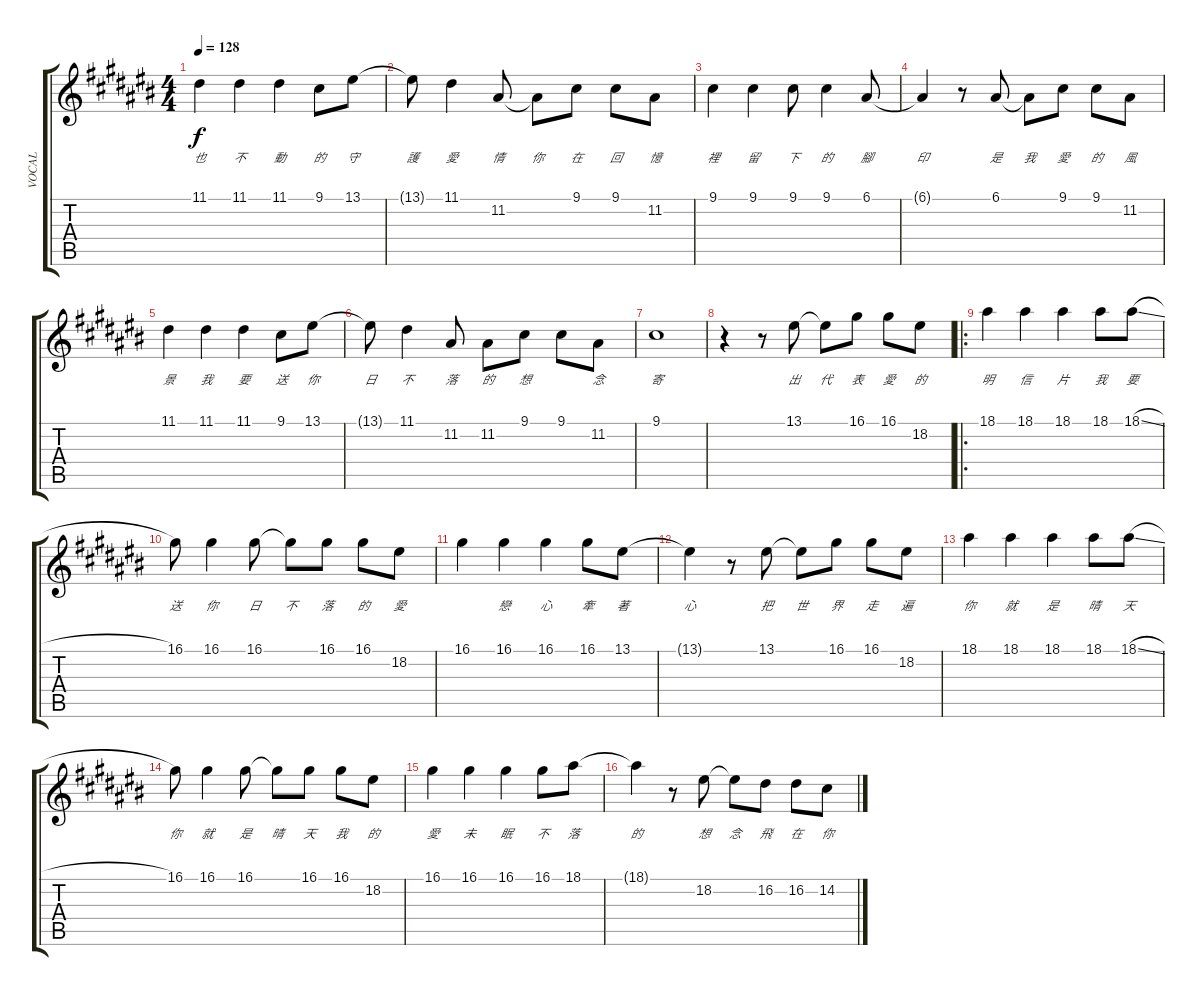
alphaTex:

\track ("VOCAL" "VOCAL") {instrument musicbox}
\staff {score tabs}
\tuning (E4 B3 G3 D3 A2 E2) {hide}
\ts (4 4)
\tempo 128
\clef g2
\ks c#
11.1.4{lyrics (0 "也") lyrics (1 "") lyrics (2 "") lyrics (3 "") lyrics (4 "") dy f} 11.1.4{lyrics (0 "不") lyrics (1 "") lyrics (2 "") lyrics (3 "") lyrics (4 "")} 11.1.4{lyrics (0 "動") lyrics (1 "") lyrics (2 "") lyrics (3 "") lyrics (4 "")} 9.1.8{lyrics (0 "的") lyrics (1 "") lyrics (2 "") lyrics (3 "") lyrics (4 "")} 13.1.8{lyrics (0 "守") lyrics (1 "") lyrics (2 "") lyrics (3 "") lyrics (4 "")} |
13.1{t}.8{lyrics (0 "護") lyrics (1 "") lyrics (2 "") lyrics (3 "") lyrics (4 "")} 11.1.4{lyrics (0 "愛") lyrics (1 "") lyrics (2 "") lyrics (3 "") lyrics (4 "")} 11.2.8{lyrics (0 "情") lyrics (1 "") lyrics (2 "") lyrics (3 "") lyrics (4 "")} 11.2{t}.8{lyrics (0 "你") lyrics (1 "") lyrics (2 "") lyrics (3 "") lyrics (4 "")} 9.1.8{lyrics (0 "在") lyrics (1 "") lyrics (2 "") lyrics (3 "") lyrics (4 "")} 9.1.8{lyrics (0 "回") lyrics (1 "") lyrics (2 "") lyrics (3 "") lyrics (4 "")} 11.2.8{lyrics (0 "憶") lyrics (1 "") lyrics (2 "") lyrics (3 "") lyrics (4 "")} |
9.1.4{lyrics (0 "裡") lyrics (1 "") lyrics (2 "") lyrics (3 "") lyrics (4 "")} 9.1.4{lyrics (0 "留") lyrics (1 "") lyrics (2 "") lyrics (3 "") lyrics (4 "")} 9.1.8{lyrics (0 "下") lyrics (1 "") lyrics (2 "") lyrics (3 "") lyrics (4 "")} 9.1.4{lyrics (0 "的") lyrics (1 "") lyrics (2 "") lyrics (3 "") lyrics (4 "")} 6.1.8{lyrics (0 "腳") lyrics (1 "") lyrics (2 "") lyrics (3 "") lyrics (4 "")} |
6.1{t}.4{lyrics (0 "印") lyrics (1 "") lyrics (2 "") lyrics (3 "") lyrics (4 "")} r.8 6.1.8{lyrics (0 "是") lyrics (1 "") lyrics (2 "") lyrics (3 "") lyrics (4 "")} 6.1{t}.8{lyrics (0 "我") lyrics (1 "") lyrics (2 "") lyrics (3 "") lyrics (4 "")} 9.1.8{lyrics (0 "愛") lyrics (1 "") lyrics (2 "") lyrics (3 "") lyrics (4 "")} 9.1.8{lyrics (0 "的") lyrics (1 "") lyrics (2 "") lyrics (3 "") lyrics (4 "")} 11.2.8{lyrics (0 "風") lyrics (1 "") lyrics (2 "") lyrics (3 "") lyrics (4 "")} |
11.1.4{lyrics (0 "景") lyrics (1 "") lyrics (2 "") lyrics (3 "") lyrics (4 "")} 11.1.4{lyrics (0 "我") lyrics (1 "") lyrics (2 "") lyrics (3 "") lyrics (4 "")} 11.1.4{lyrics (0 "要") lyrics (1 "") lyrics (2 "") lyrics (3 "") lyrics (4 "")} 9.1.8{lyrics (0 "送") lyrics (1 "") lyrics (2 "") lyrics (3 "") lyrics (4 "")} 13.1.8{lyrics (0 "你") lyrics (1 "") lyrics (2 "") lyrics (3 "") lyrics (4 "")} |
13.1{t}.8{lyrics (0 "日") lyrics (1 "") lyrics (2 "") lyrics (3 "") lyrics (4 "")} 11.1.4{lyrics (0 "不") lyrics (1 "") lyrics (2 "") lyrics (3 "") lyrics (4 "")} 11.2.8{lyrics (0 "落") lyrics (1 "") lyrics (2 "") lyrics (3 "") lyrics (4 "")} 11.2.8{lyrics (0 "的") lyrics (1 "") lyrics (2 "") lyrics (3 "") lyrics (4 "")} 9.1.8{lyrics (0 "想") lyrics (1 "") lyrics (2 "") lyrics (3 "") lyrics (4 "")} 9.1.8{lyrics (0 "") lyrics (1 "") lyrics (2 "") lyrics (3 "") lyrics (4 "")} 11.2.8{lyrics (0 "念") lyrics (1 "") lyrics (2 "") lyrics (3 "") lyrics (4 "")} |
9.1.1{lyrics (0 "寄") lyrics (1 "") lyrics (2 "") lyrics (3 "") lyrics (4 "")} |
r.4 r.8 13.1.8{lyrics (0 "出") lyrics (1 "") lyrics (2 "") lyrics (3 "") lyrics (4 "")} 13.1{t}.8{lyrics (0 "代") lyrics (1 "") lyrics (2 "") lyrics (3 "") lyrics (4 "")} 16.1.8{lyrics (0 "表") lyrics (1 "") lyrics (2 "") lyrics (3 "") lyrics (4 "")} 16.1.8{lyrics (0 "愛") lyrics (1 "") lyrics (2 "") lyrics (3 "") lyrics (4 "")} 18.2.8{lyrics (0 "的") lyrics (1 "") lyrics (2 "") lyrics (3 "") lyrics (4 "")} |
\ro
18.1.4{lyrics (0 "明") lyrics (1 "") lyrics (2 "") lyrics (3 "") lyrics (4 "")} 18.1.4{lyrics (0 "信") lyrics (1 "") lyrics (2 "") lyrics (3 "") lyrics (4 "")} 18.1.4{lyrics (0 "片") lyrics (1 "") lyrics (2 "") lyrics (3 "") lyrics (4 "")} 18.1.8{lyrics (0 "我") lyrics (1 "") lyrics (2 "") lyrics (3 "") lyrics (4 "")} 18.1{sl}.8{lyrics (0 "要") lyrics (1 "") lyrics (2 "") lyrics (3 "") lyrics (4 "")} |
16.1.8{lyrics (0 "送") lyrics (1 "") lyrics (2 "") lyrics (3 "") lyrics (4 "")} 16.1.4{lyrics (0 "你") lyrics (1 "") lyrics (2 "") lyrics (3 "") lyrics (4 "")} 16.1.8{lyrics (0 "日") lyrics (1 "") lyrics (2 "") lyrics (3 "") lyrics (4 "")} 16.1{t}.8{lyrics (0 "不") lyrics (1 "") lyrics (2 "") lyrics (3 "") lyrics (4 "")} 16.1.8{lyrics (0 "落") lyrics (1 "") lyrics (2 "") lyrics (3 "") lyrics (4 "")} 16.1.8{lyrics (0 "的") lyrics (1 "") lyrics (2 "") lyrics (3 "") lyrics (4 "")} 18.2.8{lyrics (0 "愛") lyrics (1 "") lyrics (2 "") lyrics (3 "") lyrics (4 "")} |
16.1.4{lyrics (0 "") lyrics (1 "") lyrics (2 "") lyrics (3 "") lyrics (4 "")} 16.1.4{lyrics (0 "戀") lyrics (1 "") lyrics (2 "") lyrics (3 "") lyrics (4 "")} 16.1.4{lyrics (0 "心") lyrics (1 "") lyrics (2 "") lyrics (3 "") lyrics (4 "")} 16.1.8{lyrics (0 "牽") lyrics (1 "") lyrics (2 "") lyrics (3 "") lyrics (4 "")} 13.1.8{lyrics (0 "著") lyrics (1 "") lyrics (2 "") lyrics (3 "") lyrics (4 "")} |
13.1{t}.4{lyrics (0 "心") lyrics (1 "") lyrics (2 "") lyrics (3 "") lyrics (4 "")} r.8 13.1.8{lyrics (0 "把") lyrics (1 "") lyrics (2 "") lyrics (3 "") lyrics (4 "")} 13.1{t}.8{lyrics (0 "世") lyrics (1 "") lyrics (2 "") lyrics (3 "") lyrics (4 "")} 16.1.8{lyrics (0 "界") lyrics (1 "") lyrics (2 "") lyrics (3 "") lyrics (4 "")} 16.1.8{lyrics (0 "走") lyrics (1 "") lyrics (2 "") lyrics (3 "") lyrics (4 "")} 18.2.8{lyrics (0 "遍") lyrics (1 "") lyrics (2 "") lyrics (3 "") lyrics (4 "")} |
18.1.4{lyrics (0 "你") lyrics (1 "") lyrics (2 "") lyrics (3 "") lyrics (4 "")} 18.1.4{lyrics (0 "就") lyrics (1 "") lyrics (2 "") lyrics (3 "") lyrics (4 "")} 18.1.4{lyrics (0 "是") lyrics (1 "") lyrics (2 "") lyrics (3 "") lyrics (4 "")} 18.1.8{lyrics (0 "晴") lyrics (1 "") lyrics (2 "") lyrics (3 "") lyrics (4 "")} 18.1{sl}.8{lyrics (0 "天") lyrics (1 "") lyrics (2 "") lyrics (3 "") lyrics (4 "")} |
16.1.8{lyrics (0 "你") lyrics (1 "") lyrics (2 "") lyrics (3 "") lyrics (4 "")} 16.1.4{lyrics (0 "就") lyrics (1 "") lyrics (2 "") lyrics (3 "") lyrics (4 "")} 16.1.8{lyrics (0 "是") lyrics (1 "") lyrics (2 "") lyrics (3 "") lyrics (4 "")} 16.1{t}.8{lyrics (0 "晴") lyrics (1 "") lyrics (2 "") lyrics (3 "") lyrics (4 "")} 16.1.8{lyrics (0 "天") lyrics (1 "") lyrics (2 "") lyrics (3 "") lyrics (4 "")} 16.1.8{lyrics (0 "我") lyrics (1 "") lyrics (2 "") lyrics (3 "") lyrics (4 "")} 18.2.8{lyrics (0 "的") lyrics (1 "") lyrics (2 "") lyrics (3 "") lyrics (4 "")} |
16.1.4{lyrics (0 "愛") lyrics (1 "") lyrics (2 "") lyrics (3 "") lyrics (4 "")} 16.1.4{lyrics (0 "未") lyrics (1 "") lyrics (2 "") lyrics (3 "") lyrics (4 "")} 16.1.4{lyrics (0 "眠") lyrics (1 "") lyrics (2 "") lyrics (3 "") lyrics (4 "")} 16.1.8{lyrics (0 "不") lyrics (1 "") lyrics (2 "") lyrics (3 "") lyrics (4 "")} 18.1.8{lyrics (0 "落") lyrics (1 "") lyrics (2 "") lyrics (3 "") lyrics (4 "")} |
18.1{t}.4{lyrics (0 "的") lyrics (1 "") lyrics (2 "") lyrics (3 "") lyrics (4 "")} r.8 18.2.8{lyrics (0 "想") lyrics (1 "") lyrics (2 "") lyrics (3 "") lyrics (4 "")} 18.2{t}.8{lyrics (0 "念") lyrics (1 "") lyrics (2 "") lyrics (3 "") lyrics (4 "")} 16.2.8{lyrics (0 "飛") lyrics (1 "") lyrics (2 "") lyrics (3 "") lyrics (4 "")} 16.2.8{lyrics (0 "在") lyrics (1 "") lyrics (2 "") lyrics (3 "") lyrics (4 "")} 14.2.8{lyrics (0 "你") lyrics (1 "") lyrics (2 "") lyrics (3 "") lyrics (4 "")}
